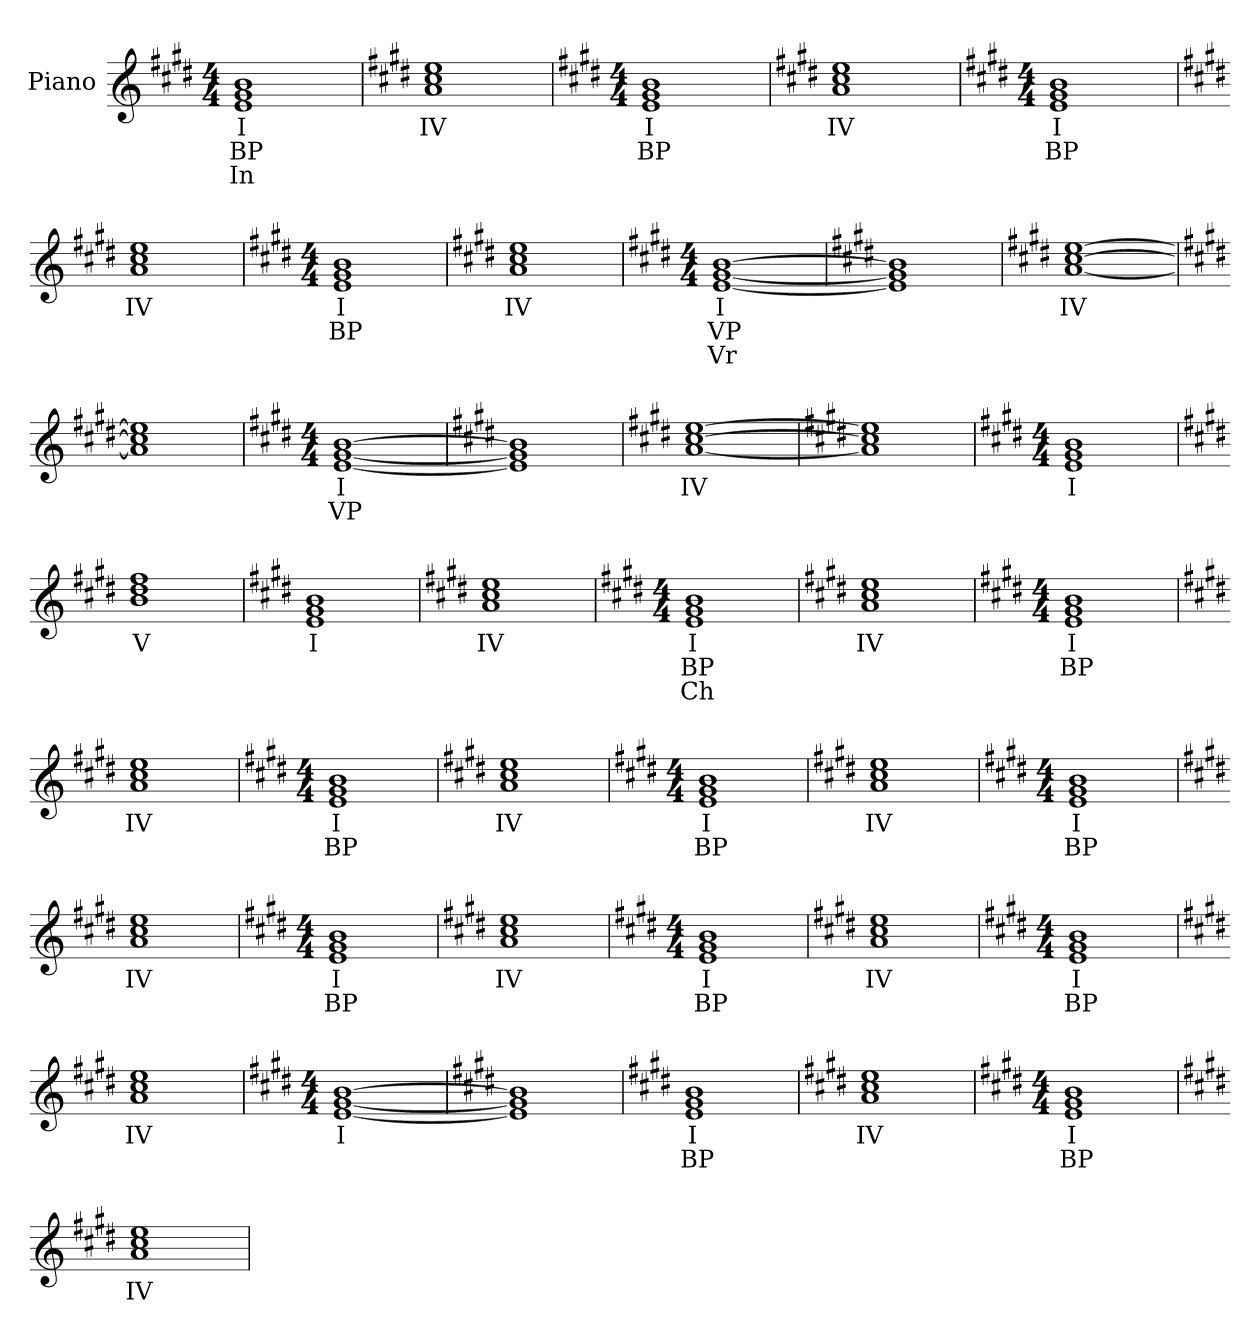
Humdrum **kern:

**kern	**text	**text	**text
*part1	*part1	*part1	*part1
*staff1	*staff1	*staff1	*staff1
*I"Piano	*	*	*
*I'Pno	*	*	*
*k[f#c#g#d#]	*	*	*
*E:	*	*	*
*M4/4	*	*	*
=	=	=	=
1e 1g# 1b	I	BP	In
=	=	=	=
*k[f#c#g#d#]	*	*	*
*E:	*	*	*
1a 1cc# 1ee	IV	.	.
=	=	=	=
*k[f#c#g#d#]	*	*	*
*E:	*	*	*
*M4/4	*	*	*
1e 1g# 1b	I	BP	.
=	=	=	=
*k[f#c#g#d#]	*	*	*
*E:	*	*	*
1a 1cc# 1ee	IV	.	.
=	=	=	=
*k[f#c#g#d#]	*	*	*
*E:	*	*	*
*M4/4	*	*	*
1e 1g# 1b	I	BP	.
=	=	=	=
*k[f#c#g#d#]	*	*	*
*E:	*	*	*
1a 1cc# 1ee	IV	.	.
=	=	=	=
*k[f#c#g#d#]	*	*	*
*E:	*	*	*
*M4/4	*	*	*
1e 1g# 1b	I	BP	.
=	=	=	=
*k[f#c#g#d#]	*	*	*
*E:	*	*	*
1a 1cc# 1ee	IV	.	.
=	=	=	=
*k[f#c#g#d#]	*	*	*
*E:	*	*	*
*M4/4	*	*	*
[1e [1g# [1b	I	VP	Vr
=	=	=	=
*k[f#c#g#d#]	*	*	*
*E:	*	*	*
1e] 1g#] 1b]	.	.	.
=	=	=	=
*k[f#c#g#d#]	*	*	*
*E:	*	*	*
[1a [1cc# [1ee	IV	.	.
=	=	=	=
*k[f#c#g#d#]	*	*	*
*E:	*	*	*
1a] 1cc#] 1ee]	.	.	.
=	=	=	=
*k[f#c#g#d#]	*	*	*
*E:	*	*	*
*M4/4	*	*	*
[1e [1g# [1b	I	VP	.
=	=	=	=
*k[f#c#g#d#]	*	*	*
*E:	*	*	*
1e] 1g#] 1b]	.	.	.
=	=	=	=
*k[f#c#g#d#]	*	*	*
*E:	*	*	*
[1a [1cc# [1ee	IV	.	.
=	=	=	=
*k[f#c#g#d#]	*	*	*
*E:	*	*	*
1a] 1cc#] 1ee]	.	.	.
=	=	=	=
*k[f#c#g#d#]	*	*	*
*E:	*	*	*
*M4/4	*	*	*
1e 1g# 1b	I	.	.
=	=	=	=
*k[f#c#g#d#]	*	*	*
*E:	*	*	*
1b 1dd# 1ff#	V	.	.
=	=	=	=
*k[f#c#g#d#]	*	*	*
*E:	*	*	*
1e 1g# 1b	I	.	.
=	=	=	=
*k[f#c#g#d#]	*	*	*
*E:	*	*	*
1a 1cc# 1ee	IV	.	.
=	=	=	=
*k[f#c#g#d#]	*	*	*
*E:	*	*	*
*M4/4	*	*	*
1e 1g# 1b	I	BP	Ch
=	=	=	=
*k[f#c#g#d#]	*	*	*
*E:	*	*	*
1a 1cc# 1ee	IV	.	.
=	=	=	=
*k[f#c#g#d#]	*	*	*
*E:	*	*	*
*M4/4	*	*	*
1e 1g# 1b	I	BP	.
=	=	=	=
*k[f#c#g#d#]	*	*	*
*E:	*	*	*
1a 1cc# 1ee	IV	.	.
=	=	=	=
*k[f#c#g#d#]	*	*	*
*E:	*	*	*
*M4/4	*	*	*
1e 1g# 1b	I	BP	.
=	=	=	=
*k[f#c#g#d#]	*	*	*
*E:	*	*	*
1a 1cc# 1ee	IV	.	.
=	=	=	=
*k[f#c#g#d#]	*	*	*
*E:	*	*	*
*M4/4	*	*	*
1e 1g# 1b	I	BP	.
=	=	=	=
*k[f#c#g#d#]	*	*	*
*E:	*	*	*
1a 1cc# 1ee	IV	.	.
=	=	=	=
*k[f#c#g#d#]	*	*	*
*E:	*	*	*
*M4/4	*	*	*
1e 1g# 1b	I	BP	.
=	=	=	=
*k[f#c#g#d#]	*	*	*
*E:	*	*	*
1a 1cc# 1ee	IV	.	.
=	=	=	=
*k[f#c#g#d#]	*	*	*
*E:	*	*	*
*M4/4	*	*	*
1e 1g# 1b	I	BP	.
=	=	=	=
*k[f#c#g#d#]	*	*	*
*E:	*	*	*
1a 1cc# 1ee	IV	.	.
=	=	=	=
*k[f#c#g#d#]	*	*	*
*E:	*	*	*
*M4/4	*	*	*
1e 1g# 1b	I	BP	.
=	=	=	=
*k[f#c#g#d#]	*	*	*
*E:	*	*	*
1a 1cc# 1ee	IV	.	.
=	=	=	=
*k[f#c#g#d#]	*	*	*
*E:	*	*	*
*M4/4	*	*	*
1e 1g# 1b	I	BP	.
=	=	=	=
*k[f#c#g#d#]	*	*	*
*E:	*	*	*
1a 1cc# 1ee	IV	.	.
=	=	=	=
*k[f#c#g#d#]	*	*	*
*E:	*	*	*
*M4/4	*	*	*
[1e [1g# [1b	I	.	.
=	=	=	=
*k[f#c#g#d#]	*	*	*
*E:	*	*	*
1e] 1g#] 1b]	.	.	.
=	=	=	=
*k[f#c#g#d#]	*	*	*
*E:	*	*	*
1e 1g# 1b	I	BP	.
=	=	=	=
*k[f#c#g#d#]	*	*	*
*E:	*	*	*
1a 1cc# 1ee	IV	.	.
=	=	=	=
*k[f#c#g#d#]	*	*	*
*E:	*	*	*
*M4/4	*	*	*
1e 1g# 1b	I	BP	.
=	=	=	=
*k[f#c#g#d#]	*	*	*
*E:	*	*	*
1a 1cc# 1ee	IV	.	.
=	=	=	=
*-	*-	*-	*-
